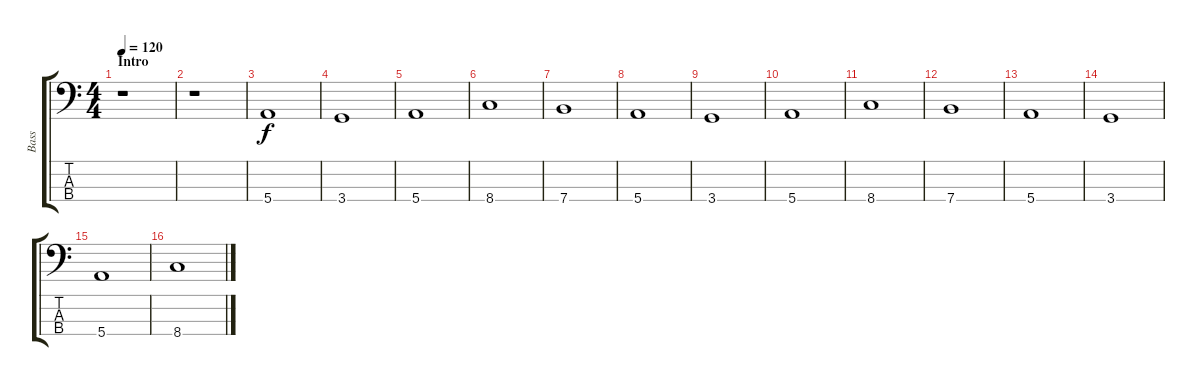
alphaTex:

\track ("Bass" "Bass") {instrument electricbassfinger}
\staff {score tabs}
\tuning (G2 D2 A1 E1) {hide}
\ts (4 4)
\section ("" "Intro")
\tempo 120
\clef f4
\ks c
r.1{dy f instrument electricbassfinger} |
r.1 |
5.4.1 |
3.4.1 |
5.4.1 |
8.4.1 |
7.4.1 |
5.4.1 |
3.4.1 |
5.4.1 |
8.4.1 |
7.4.1 |
5.4.1 |
3.4.1 |
5.4.1 |
8.4.1
